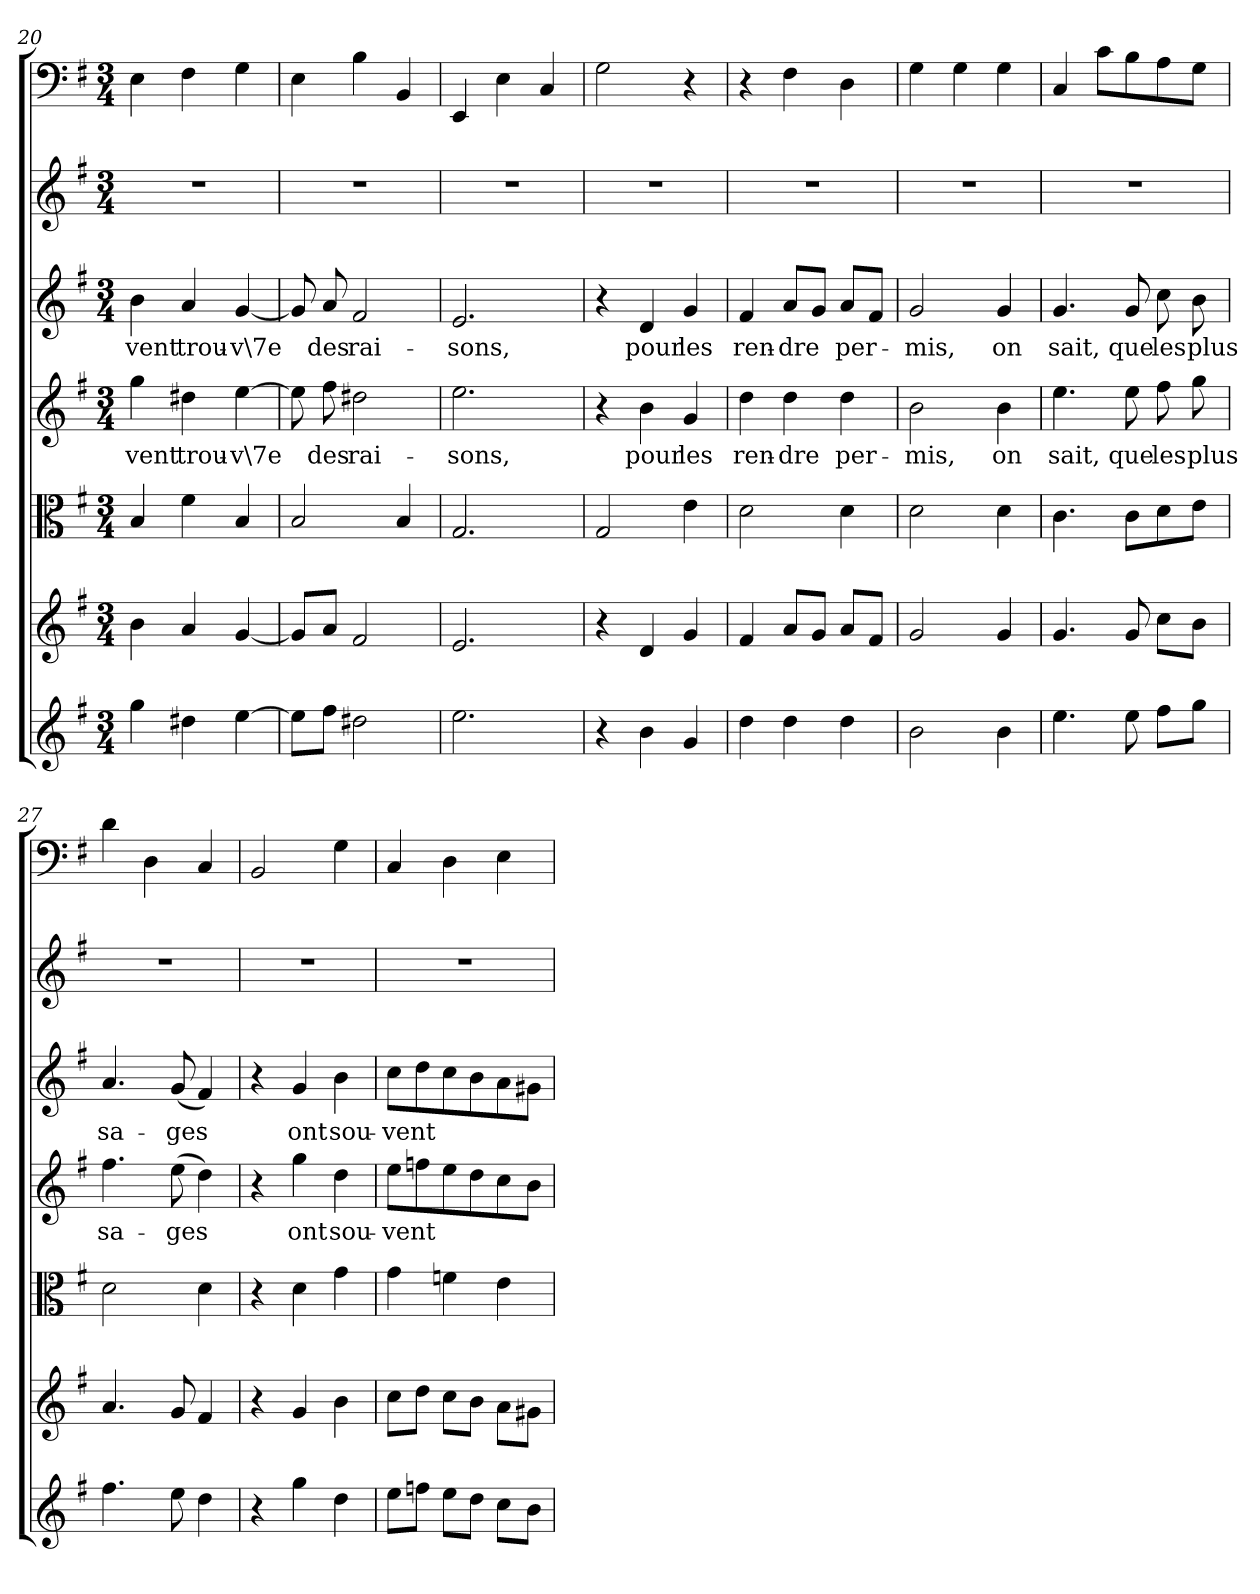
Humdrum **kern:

**kern	**kern	**kern	**kern	**text	**kern	**text	**kern	**kern
*part7	*part6	*part5	*part4	*part4	*part3	*part3	*part2	*part1
*staff7	*staff6	*staff5	*staff4	*staff4	*staff3	*staff3	*staff2	*staff1
*clefG2	*clefG2	*clefC3	*clefG2	*	*clefG2	*	*clefG2	*clefF4
*k[f#]	*k[f#]	*k[f#]	*k[f#]	*	*k[f#]	*	*k[f#]	*k[f#]
*G:	*G:	*G:	*G:	*	*G:	*	*G:	*G:
*M3/4	*M3/4	*M3/4	*M3/4	*	*M3/4	*	*M3/4	*M3/4
=20	=20	=20	=20	=20	=20	=20	=20	=20
4gg\	4b\	4B/	4gg\	-vent	4b\	-vent	2.r	4E\
4dd#X\	4a/	4f#\	4dd#X\	trou-	4a/	trou-	.	4F#\
[4ee\	[4g/	4B/	[4ee\	-v\7e	[4g/	-v\7e	.	4G\
=21	=21	=21	=21	=21	=21	=21	=21	=21
8ee\L]	8g/L]	2B/	8ee\]	.	8g/]	.	2.r	4E\
8ff#\J	8a/J	.	8ff#\	des	8a/	des	.	.
2dd#X\	2f#/	.	2dd#X\	rai-	2f#/	rai-	.	4B\
.	.	4B/	.	.	.	.	.	4BB/
=22	=22	=22	=22	=22	=22	=22	=22	=22
2.ee\	2.e/	2.G/	2.ee\	-sons,	2.e/	-sons,	2.r	4EE/
.	.	.	.	.	.	.	.	4E\
.	.	.	.	.	.	.	.	4C/
=23	=23	=23	=23	=23	=23	=23	=23	=23
4r	4r	2G/	4r	.	4r	.	2.r	2G\
4b\	4d/	.	4b\	pour	4d/	pour	.	.
4g/	4g/	4e\	4g/	les	4g/	les	.	4r
=24	=24	=24	=24	=24	=24	=24	=24	=24
4dd\	4f#/	2d\	4dd\	ren-	4f#/	ren-	2.r	4r
4dd\	8a/L	.	4dd\	-dre	8a/L	-dre	.	4F#\
.	8g/J	.	.	.	8g/J	.	.	.
4dd\	8a/L	4d\	4dd\	per-	8a/L	per-	.	4D\
.	8f#/J	.	.	.	8f#/J	.	.	.
=25	=25	=25	=25	=25	=25	=25	=25	=25
2b\	2g/	2d\	2b\	-mis,	2g/	-mis,	2.r	4G\
.	.	.	.	.	.	.	.	4G\
4b\	4g/	4d\	4b\	on	4g/	on	.	4G\
=26	=26	=26	=26	=26	=26	=26	=26	=26
4.ee\	4.g/	4.c\	4.ee\	sait,	4.g/	sait,	2.r	4C/
.	.	.	.	.	.	.	.	8c\L
8ee\	8g/	8c\L	8ee\	que	8g/	que	.	8B\
8ff#\L	8cc\L	8d\	8ff#\	les	8cc\	les	.	8A\
8gg\J	8b\J	8e\J	8gg\	plus	8b\	plus	.	8G\J
=27	=27	=27	=27	=27	=27	=27	=27	=27
4.ff#\	4.a/	2d\	4.ff#\	sa-	4.a/	sa-	2.r	4d\
.	.	.	.	.	.	.	.	4D\
8ee\	8g/	.	(8ee\	-ges	(8g/	-ges	.	.
4dd\	4f#/	4d\	4dd\)	.	4f#/)	.	.	4C/
=28	=28	=28	=28	=28	=28	=28	=28	=28
4r	4r	4r	4r	.	4r	.	2.r	2BB/
4gg\	4g/	4d\	4gg\	ont	4g/	ont	.	.
4dd\	4b\	4g\	4dd\	sou-	4b\	sou-	.	4G\
=29	=29	=29	=29	=29	=29	=29	=29	=29
8ee\L	8cc\L	4g\	8ee\L	-vent	8cc\L	-vent	2.r	4C/
8ffn\J	8dd\J	.	8ffn\	.	8dd\	.	.	.
8ee\L	8cc\L	4fn\	8ee\	.	8cc\	.	.	4D\
8dd\J	8b\J	.	8dd\	.	8b\	.	.	.
8cc\L	8a\L	4e\	8cc\	.	8a\	.	.	4E\
8b\J	8g#X\J	.	8b\J	.	8g#X\J	.	.	.
=	=	=	=	=	=	=	=	=
*-	*-	*-	*-	*-	*-	*-	*-	*-
